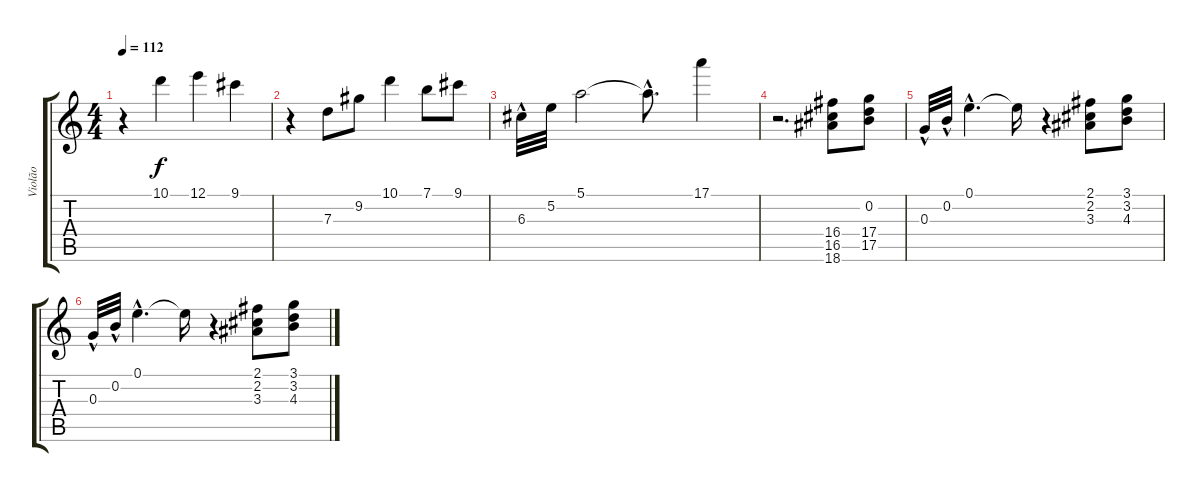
\track ("Violão" "Violão") {instrument acousticguitarnylon}
\staff {score tabs}
\tuning (E4 B3 G3 D3 A2 E2) {hide}
\ts (4 4)
\tempo 112
\clef g2
\ks c
r.4{dy f} 10.1.4 12.1.4 9.1.4 |
r.4 7.3.8 9.2.8 10.1.4 7.1.8 9.1.8 |
6.3{hac}.32 5.2.32 5.1.2 5.1{hac t}.8{d} 17.1.4 |
r.2{d} (16.4 16.5 18.6).8 (0.2 17.4 17.5).8 |
0.3{hac}.32 0.2{hac}.32 0.1{hac}.4{d} 0.1{t}.16 r.4 (2.1 2.2 3.3).8 (3.1 3.2 4.3).8 |
0.3{hac}.32 0.2{hac}.32 0.1{hac}.4{d} 0.1{t}.16 r.4 (2.1 2.2 3.3).8 (3.1 3.2 4.3).8
